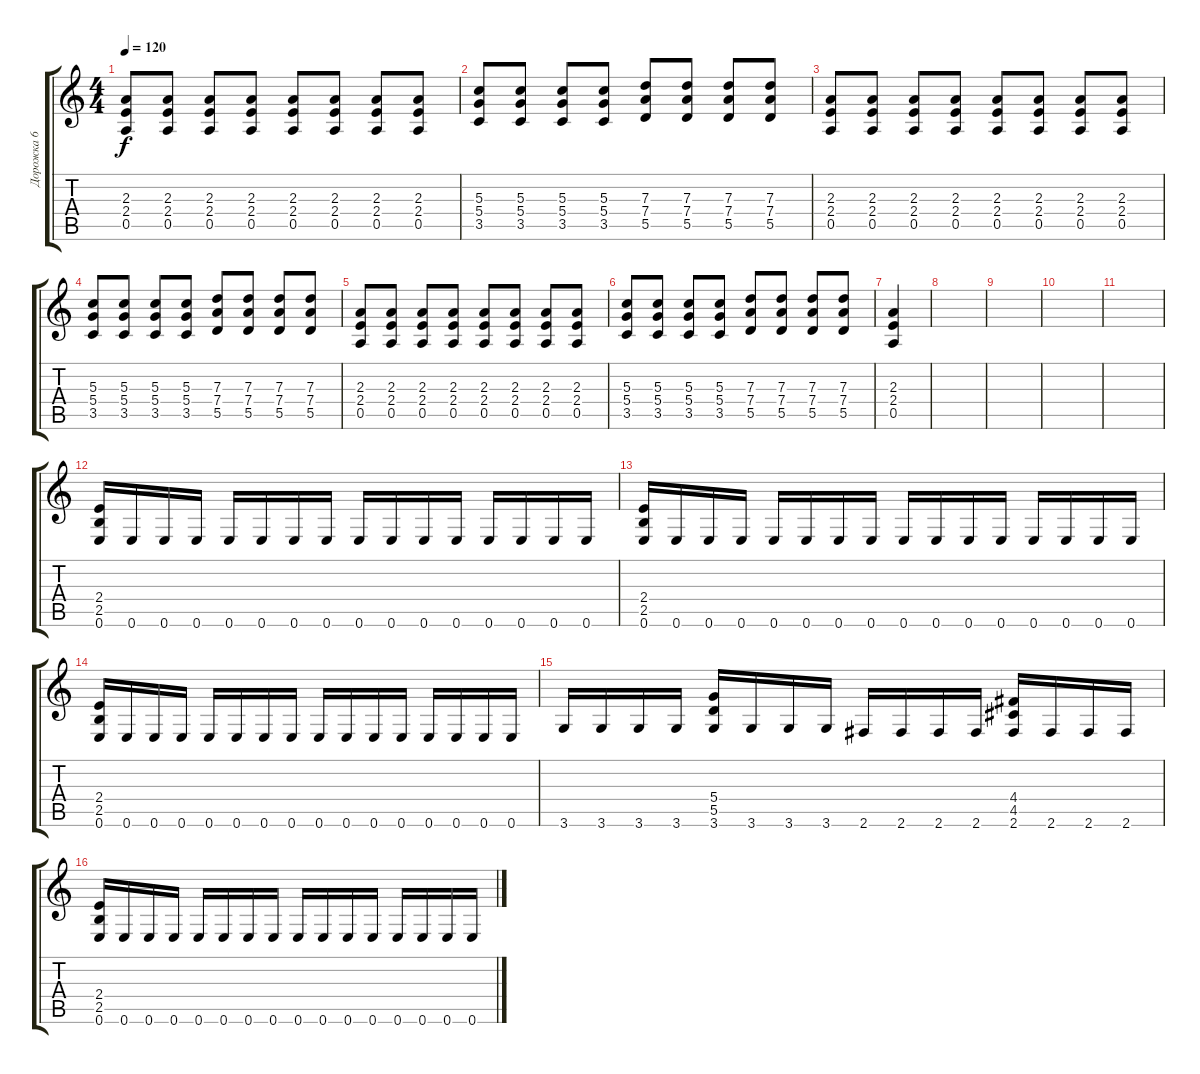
\track ("Дорожка 6" "Дорожка 6") {instrument distortionguitar}
\staff {score tabs}
\tuning (E4 B3 G3 D3 A2 E2) {hide}
\ts (4 4)
\tempo 120
\clef g2
\ks c
(2.3 2.4 0.5).8{dy f} (2.3 2.4 0.5).8 (2.3 2.4 0.5).8 (2.3 2.4 0.5).8 (2.3 2.4 0.5).8 (2.3 2.4 0.5).8 (2.3 2.4 0.5).8 (2.3 2.4 0.5).8 |
(5.3 5.4 3.5).8 (5.3 5.4 3.5).8 (5.3 5.4 3.5).8 (5.3 5.4 3.5).8 (7.3 7.4 5.5).8 (7.3 7.4 5.5).8 (7.3 7.4 5.5).8 (7.3 7.4 5.5).8 |
(2.3 2.4 0.5).8 (2.3 2.4 0.5).8 (2.3 2.4 0.5).8 (2.3 2.4 0.5).8 (2.3 2.4 0.5).8 (2.3 2.4 0.5).8 (2.3 2.4 0.5).8 (2.3 2.4 0.5).8 |
(5.3 5.4 3.5).8 (5.3 5.4 3.5).8 (5.3 5.4 3.5).8 (5.3 5.4 3.5).8 (7.3 7.4 5.5).8 (7.3 7.4 5.5).8 (7.3 7.4 5.5).8 (7.3 7.4 5.5).8 |
(2.3 2.4 0.5).8 (2.3 2.4 0.5).8 (2.3 2.4 0.5).8 (2.3 2.4 0.5).8 (2.3 2.4 0.5).8 (2.3 2.4 0.5).8 (2.3 2.4 0.5).8 (2.3 2.4 0.5).8 |
(5.3 5.4 3.5).8 (5.3 5.4 3.5).8 (5.3 5.4 3.5).8 (5.3 5.4 3.5).8 (7.3 7.4 5.5).8 (7.3 7.4 5.5).8 (7.3 7.4 5.5).8 (7.3 7.4 5.5).8 |
(2.3 2.4 0.5).4 |
|
|
|
|
(2.4 2.5 0.6).16 0.6.16 0.6.16 0.6.16 0.6.16 0.6.16 0.6.16 0.6.16 0.6.16 0.6.16 0.6.16 0.6.16 0.6.16 0.6.16 0.6.16 0.6.16 |
(2.4 2.5 0.6).16 0.6.16 0.6.16 0.6.16 0.6.16 0.6.16 0.6.16 0.6.16 0.6.16 0.6.16 0.6.16 0.6.16 0.6.16 0.6.16 0.6.16 0.6.16 |
(2.4 2.5 0.6).16 0.6.16 0.6.16 0.6.16 0.6.16 0.6.16 0.6.16 0.6.16 0.6.16 0.6.16 0.6.16 0.6.16 0.6.16 0.6.16 0.6.16 0.6.16 |
3.6.16 3.6.16 3.6.16 3.6.16 (5.4 5.5 3.6).16 3.6.16 3.6.16 3.6.16 2.6.16 2.6.16 2.6.16 2.6.16 (4.4 4.5 2.6).16 2.6.16 2.6.16 2.6.16 |
(2.4 2.5 0.6).16 0.6.16 0.6.16 0.6.16 0.6.16 0.6.16 0.6.16 0.6.16 0.6.16 0.6.16 0.6.16 0.6.16 0.6.16 0.6.16 0.6.16 0.6.16
